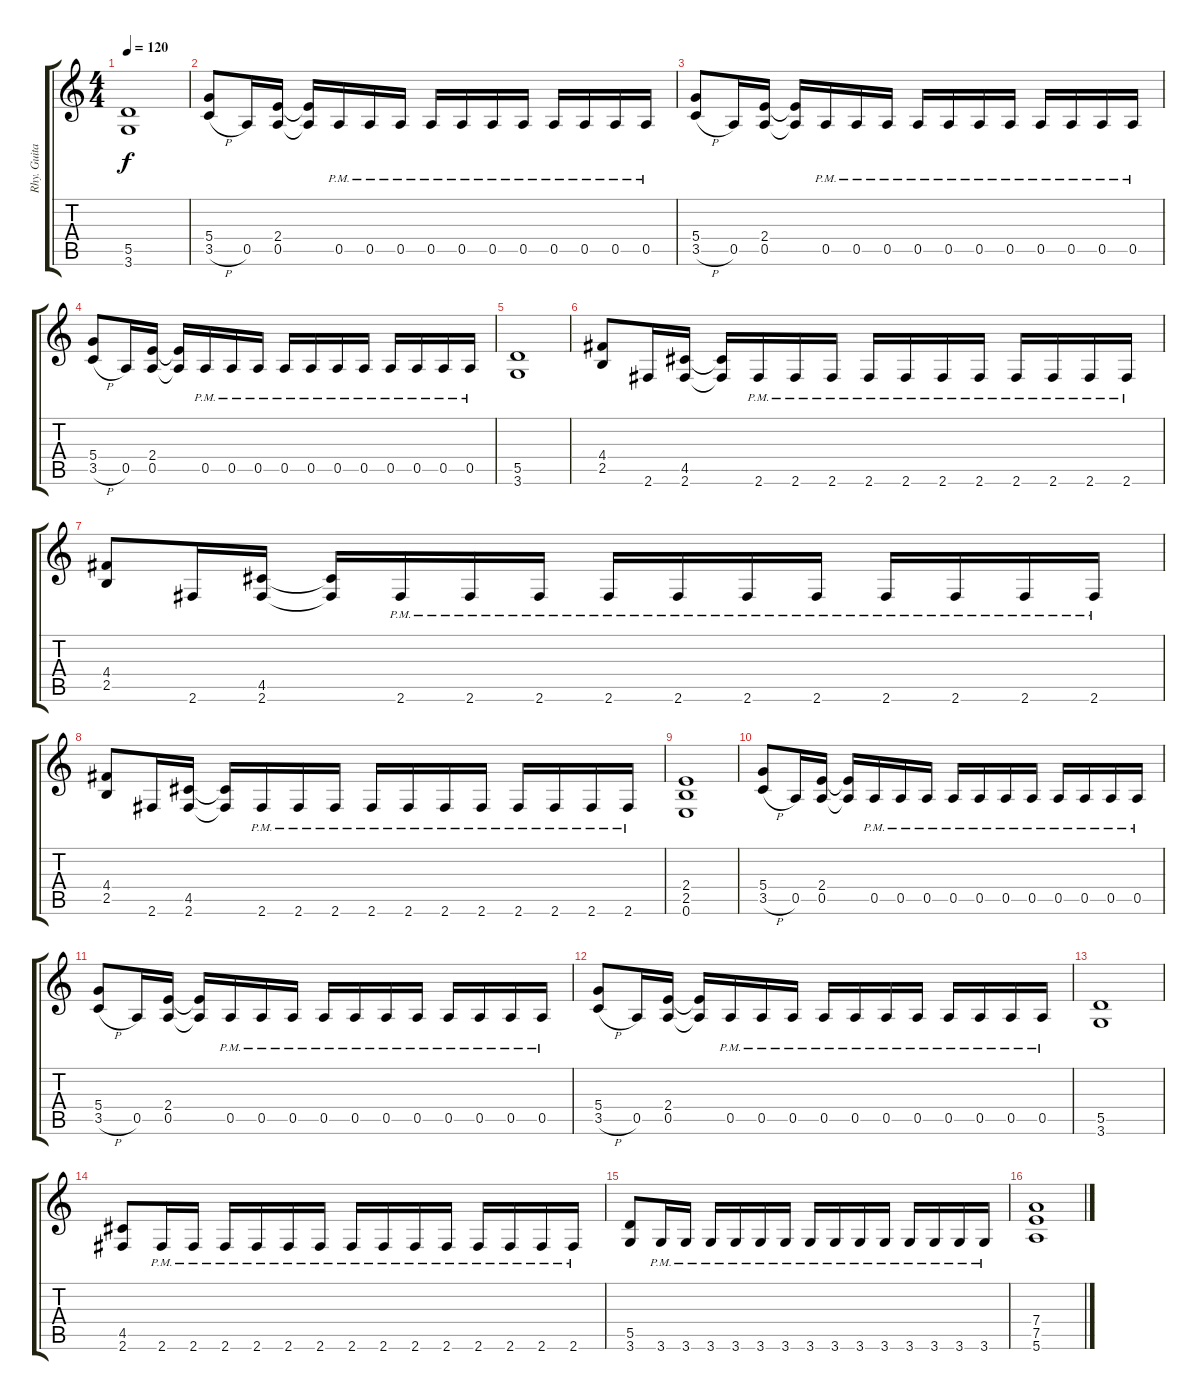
\track ("Rhy. Guitar 1" "Rhy. Guita") {instrument distortionguitar}
\staff {score tabs}
\tuning (E4 B3 G3 D3 A2 E2) {hide}
\ts (4 4)
\tempo 120
\clef g2
\ks c
(5.5 3.6).1{dy f} |
(5.4 3.5{h}).8 0.5.16 (2.4 0.5).16 (2.4{t} 0.5{t}).16 0.5{pm}.16 0.5{pm}.16 0.5{pm}.16 0.5{pm}.16 0.5{pm}.16 0.5{pm}.16 0.5{pm}.16 0.5{pm}.16 0.5{pm}.16 0.5{pm}.16 0.5{pm}.16 |
(5.4 3.5{h}).8 0.5.16 (2.4 0.5).16 (2.4{t} 0.5{t}).16 0.5{pm}.16 0.5{pm}.16 0.5{pm}.16 0.5{pm}.16 0.5{pm}.16 0.5{pm}.16 0.5{pm}.16 0.5{pm}.16 0.5{pm}.16 0.5{pm}.16 0.5{pm}.16 |
(5.4 3.5{h}).8 0.5.16 (2.4 0.5).16 (2.4{t} 0.5{t}).16 0.5{pm}.16 0.5{pm}.16 0.5{pm}.16 0.5{pm}.16 0.5{pm}.16 0.5{pm}.16 0.5{pm}.16 0.5{pm}.16 0.5{pm}.16 0.5{pm}.16 0.5{pm}.16 |
(5.5 3.6).1 |
(4.4 2.5).8 2.6.16 (4.5 2.6).16 (4.5{t} 2.6{t}).16 2.6{pm}.16 2.6{pm}.16 2.6{pm}.16 2.6{pm}.16 2.6{pm}.16 2.6{pm}.16 2.6{pm}.16 2.6{pm}.16 2.6{pm}.16 2.6{pm}.16 2.6{pm}.16 |
(4.4 2.5).8 2.6.16 (4.5 2.6).16 (4.5{t} 2.6{t}).16 2.6{pm}.16 2.6{pm}.16 2.6{pm}.16 2.6{pm}.16 2.6{pm}.16 2.6{pm}.16 2.6{pm}.16 2.6{pm}.16 2.6{pm}.16 2.6{pm}.16 2.6{pm}.16 |
(4.4 2.5).8 2.6.16 (4.5 2.6).16 (4.5{t} 2.6{t}).16 2.6{pm}.16 2.6{pm}.16 2.6{pm}.16 2.6{pm}.16 2.6{pm}.16 2.6{pm}.16 2.6{pm}.16 2.6{pm}.16 2.6{pm}.16 2.6{pm}.16 2.6{pm}.16 |
(2.4 2.5 0.6).1 |
(5.4 3.5{h}).8 0.5.16 (2.4 0.5).16 (2.4{t} 0.5{t}).16 0.5{pm}.16 0.5{pm}.16 0.5{pm}.16 0.5{pm}.16 0.5{pm}.16 0.5{pm}.16 0.5{pm}.16 0.5{pm}.16 0.5{pm}.16 0.5{pm}.16 0.5{pm}.16 |
(5.4 3.5{h}).8 0.5.16 (2.4 0.5).16 (2.4{t} 0.5{t}).16 0.5{pm}.16 0.5{pm}.16 0.5{pm}.16 0.5{pm}.16 0.5{pm}.16 0.5{pm}.16 0.5{pm}.16 0.5{pm}.16 0.5{pm}.16 0.5{pm}.16 0.5{pm}.16 |
(5.4 3.5{h}).8 0.5.16 (2.4 0.5).16 (2.4{t} 0.5{t}).16 0.5{pm}.16 0.5{pm}.16 0.5{pm}.16 0.5{pm}.16 0.5{pm}.16 0.5{pm}.16 0.5{pm}.16 0.5{pm}.16 0.5{pm}.16 0.5{pm}.16 0.5{pm}.16 |
(5.5 3.6).1 |
(4.5 2.6).8 2.6{pm}.16 2.6{pm}.16 2.6{pm}.16 2.6{pm}.16 2.6{pm}.16 2.6{pm}.16 2.6{pm}.16 2.6{pm}.16 2.6{pm}.16 2.6{pm}.16 2.6{pm}.16 2.6{pm}.16 2.6{pm}.16 2.6{pm}.16 |
(5.5 3.6).8 3.6{pm}.16 3.6{pm}.16 3.6{pm}.16 3.6{pm}.16 3.6{pm}.16 3.6{pm}.16 3.6{pm}.16 3.6{pm}.16 3.6{pm}.16 3.6{pm}.16 3.6{pm}.16 3.6{pm}.16 3.6{pm}.16 3.6{pm}.16 |
(7.4 7.5 5.6).1
